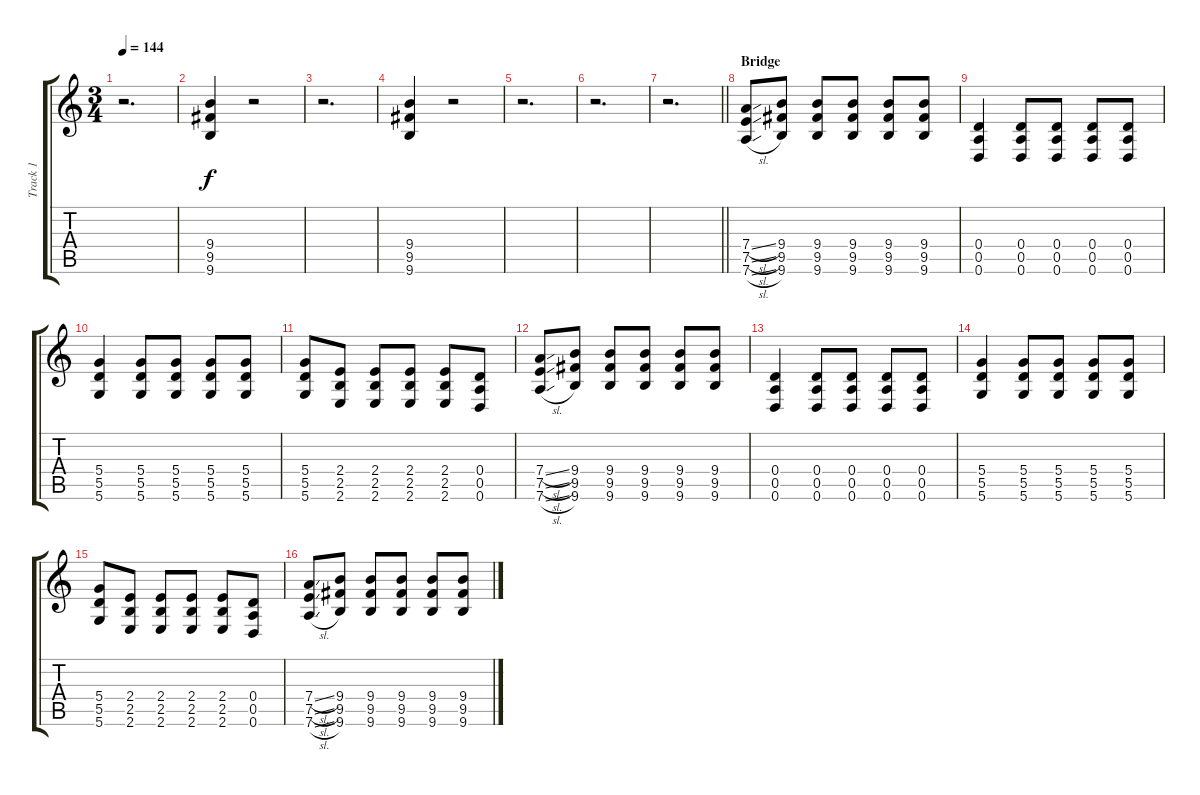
\track ("Track 1" "Track 1") {instrument overdrivenguitar}
\staff {score tabs}
\tuning (E4 B3 G3 D3 A2 D2) {hide}
\ts (3 4)
\tempo 144
\clef g2
\ks c
r.2{d dy f} |
(9.4 9.5 9.6).4 r.2 |
r.2{d} |
(9.4 9.5 9.6).4 r.2 |
r.2{d} |
r.2{d} |
\barLineRight lightlight
r.2{d} |
\section ("" "Bridge")
(7.4{sl} 7.5{sl} 7.6{sl}).8 (9.4 9.5 9.6).8 (9.4 9.5 9.6).8 (9.4 9.5 9.6).8 (9.4 9.5 9.6).8 (9.4 9.5 9.6).8 |
(0.4 0.5 0.6).4 (0.4 0.5 0.6).8 (0.4 0.5 0.6).8 (0.4 0.5 0.6).8 (0.4 0.5 0.6).8 |
(5.4 5.5 5.6).4 (5.4 5.5 5.6).8 (5.4 5.5 5.6).8 (5.4 5.5 5.6).8 (5.4 5.5 5.6).8 |
(5.4 5.5 5.6).8 (2.4 2.5 2.6).8 (2.4 2.5 2.6).8 (2.4 2.5 2.6).8 (2.4 2.5 2.6).8 (0.4 0.5 0.6).8 |
(7.4{sl} 7.5{sl} 7.6{sl}).8 (9.4 9.5 9.6).8 (9.4 9.5 9.6).8 (9.4 9.5 9.6).8 (9.4 9.5 9.6).8 (9.4 9.5 9.6).8 |
(0.4 0.5 0.6).4 (0.4 0.5 0.6).8 (0.4 0.5 0.6).8 (0.4 0.5 0.6).8 (0.4 0.5 0.6).8 |
(5.4 5.5 5.6).4 (5.4 5.5 5.6).8 (5.4 5.5 5.6).8 (5.4 5.5 5.6).8 (5.4 5.5 5.6).8 |
(5.4 5.5 5.6).8 (2.4 2.5 2.6).8 (2.4 2.5 2.6).8 (2.4 2.5 2.6).8 (2.4 2.5 2.6).8 (0.4 0.5 0.6).8 |
(7.4{sl} 7.5{sl} 7.6{sl}).8 (9.4 9.5 9.6).8 (9.4 9.5 9.6).8 (9.4 9.5 9.6).8 (9.4 9.5 9.6).8 (9.4 9.5 9.6).8
